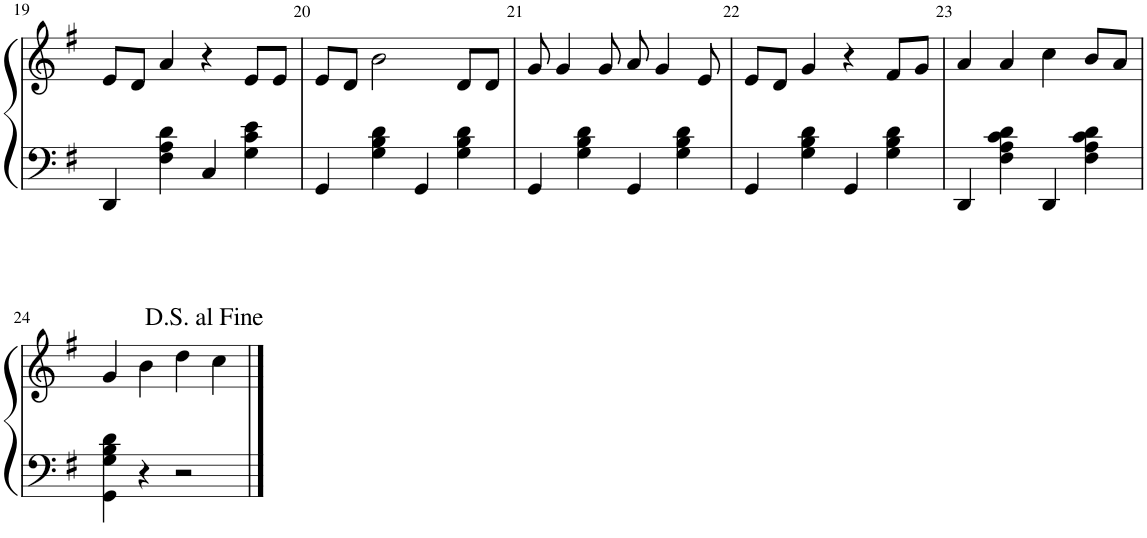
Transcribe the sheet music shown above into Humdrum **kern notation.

**kern	**kern
*part1	*part1
*staff2	*staff1
*I"Accordion	*
*I'Acc	*
!!LO:PB:g=z
*clefF4	*clefG2
*k[f#]	*k[f#]
*M4/4	*M4/4
=19	=19
4DD/	8e/L
.	8d/J
4F#\ 4A\ 4d\	4a/
4C/	4r
4G\ 4c\ 4e\	8e/L
.	8e/J
=20	=20
4GG/	8e/L
.	8d/J
4G\ 4B\ 4d\	2b\
4GG/	.
4G\ 4B\ 4d\	8d/L
.	8d/J
=21	=21
4GG/	8g/
.	4g/
4G\ 4B\ 4d\	.
.	8g/
4GG/	8a/
.	4g/
4G\ 4B\ 4d\	.
.	8e/
=22	=22
4GG/	8e/L
.	8d/J
4G\ 4B\ 4d\	4g/
4GG/	4r
4G\ 4B\ 4d\	8f#/L
.	8g/J
=23	=23
4DD/	4a/
4F#\ 4A\ 4c\ 4d\	4a/
4DD/	4cc\
4F#\ 4A\ 4c\ 4d\	8b/L
.	8a/J
!!LO:LB:g=z
=24	=24
4GG\ 4G\ 4B\ 4d\	4g/
4r	4b\
2r	4dd\
.	4cc\
==	==
*-	*-
